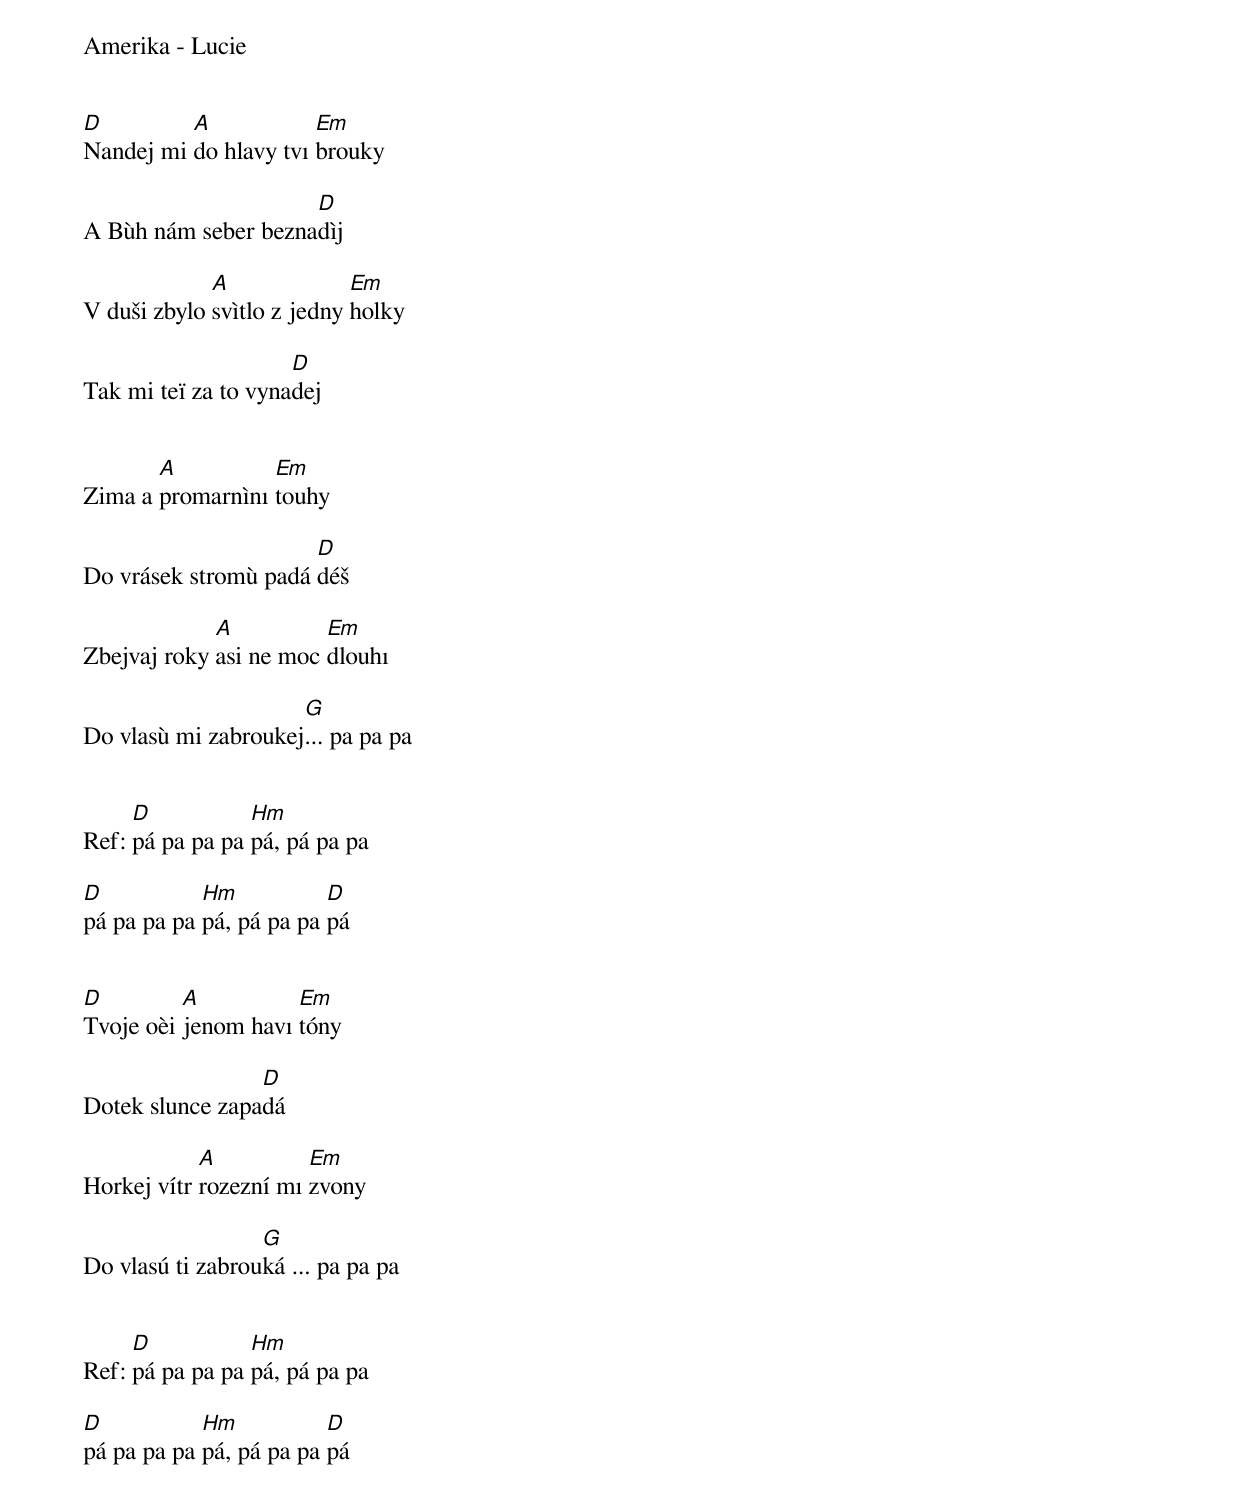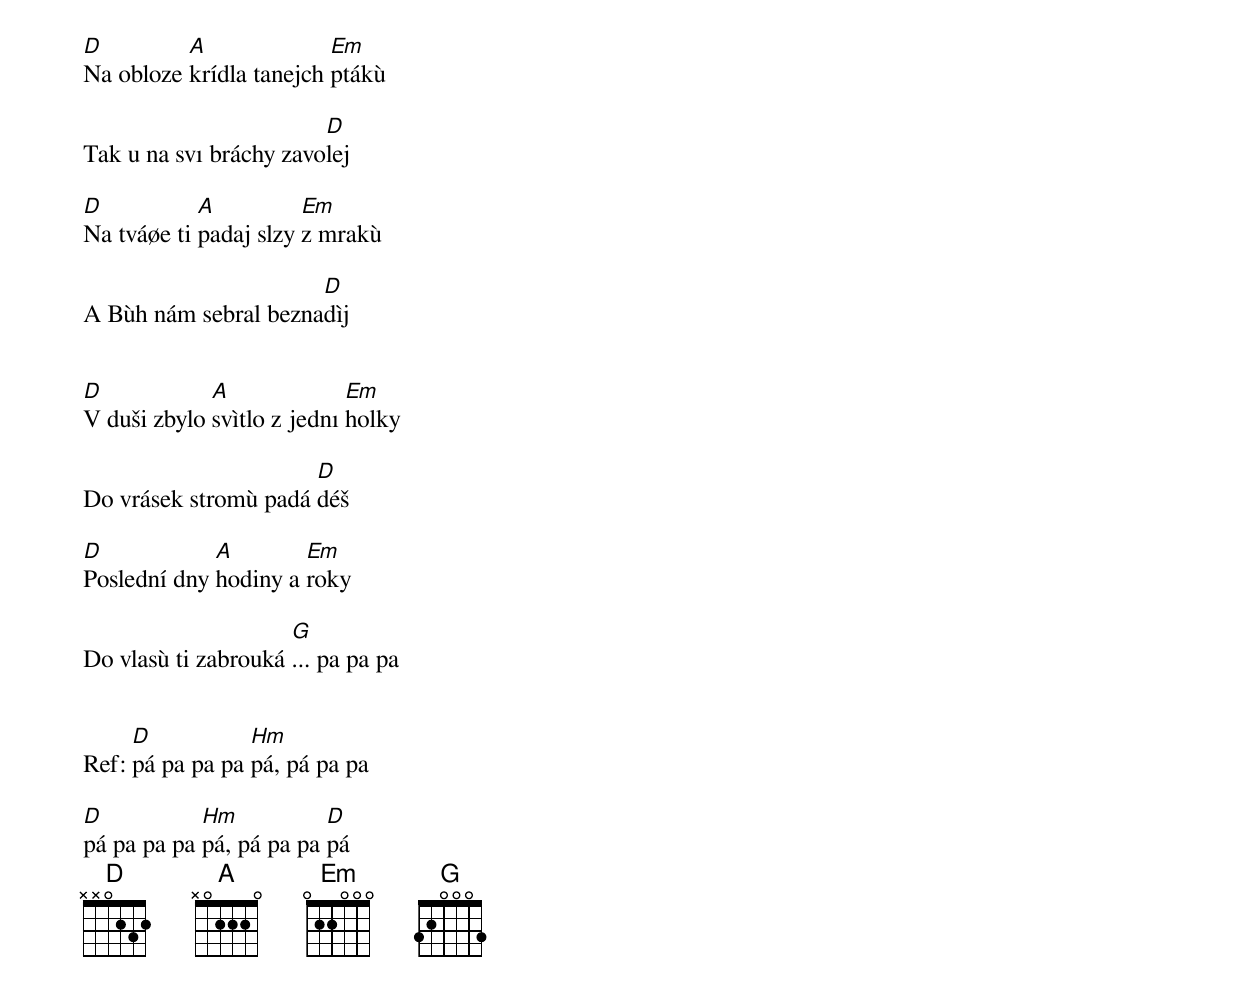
Amerika - Lucie


[D]Nandej mi [A]do hlavy tvı [Em]brouky

A Bùh nám seber bezna[D]dìj

V duši zbylo [A]svìtlo z jedny [Em]holky

Tak mi teï za to vyna[D]dej


Zima a [A]promarnìnı [Em]touhy

Do vrásek stromù padá [D]déš

Zbejvaj roky [A]asi ne moc [Em]dlouhı

Do vlasù mi zabroukej[G]... pa pa pa


Ref: [D]pá pa pa pa [Hm]pá, pá pa pa

[D]pá pa pa pa [Hm]pá, pá pa pa [D]pá


[D]Tvoje oèi [A]jenom havı [Em]tóny

Dotek slunce zapa[D]dá

Horkej vítr [A]rozezní mı [Em]zvony

Do vlasú ti zabrou[G]ká ... pa pa pa


Ref: [D]pá pa pa pa [Hm]pá, pá pa pa

[D]pá pa pa pa [Hm]pá, pá pa pa [D]pá


[D]Na obloze [A]krídla tanejch [Em]ptákù

Tak u na svı bráchy zavo[D]lej

[D]Na tváøe ti [A]padaj slzy [Em]z mrakù

A Bùh nám sebral bezna[D]dìj


[D]V duši zbylo [A]svìtlo z jednı [Em]holky

Do vrásek stromù padá [D]déš

[D]Poslední dny [A]hodiny a [Em]roky

Do vlasù ti zabrouká [G]... pa pa pa


Ref: [D]pá pa pa pa [Hm]pá, pá pa pa

[D]pá pa pa pa [Hm]pá, pá pa pa [D]pá
